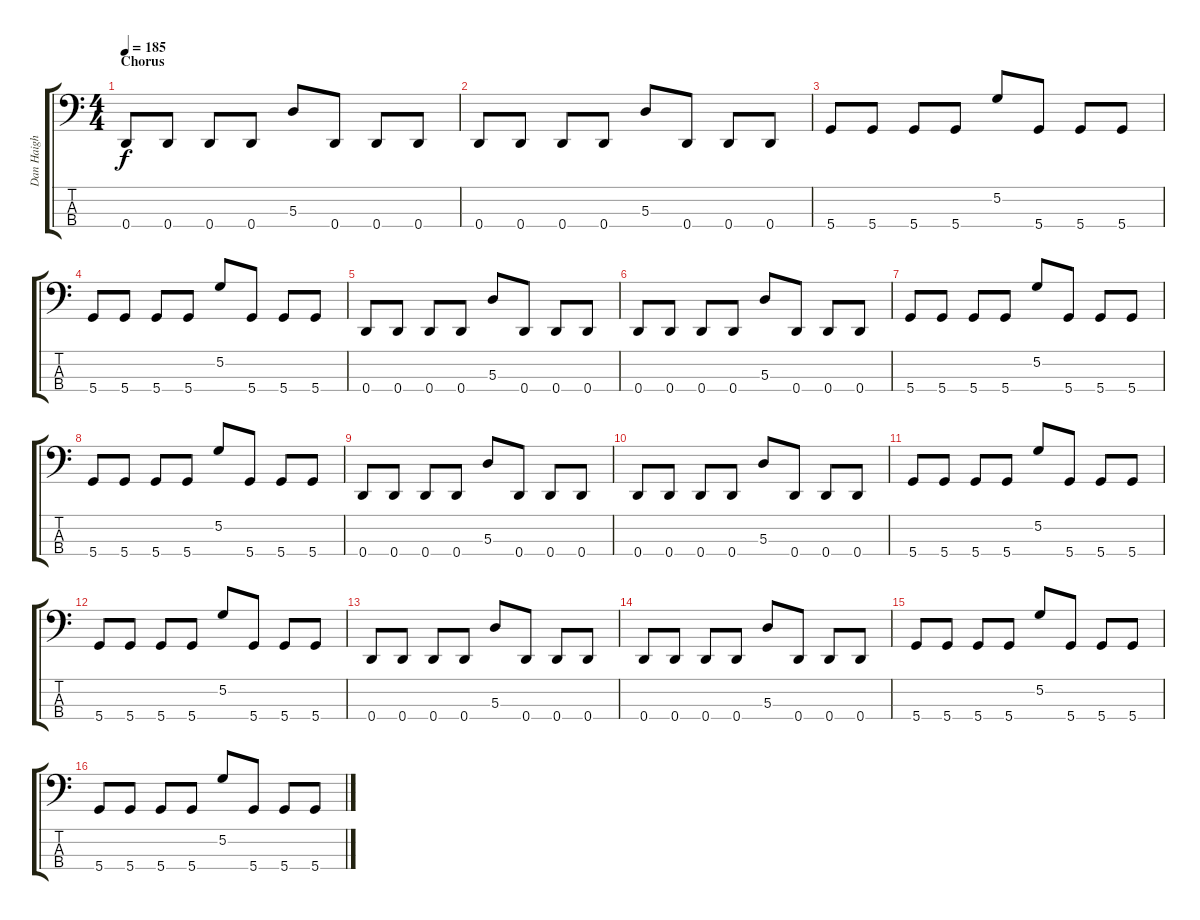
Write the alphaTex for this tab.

\track ("Dan Haigh" "Dan Haigh") {instrument electricbasspick}
\staff {score tabs}
\tuning (G2 D2 A1 D1) {hide}
\ts (4 4)
\section ("" "Chorus")
\tempo 185
\clef f4
\ks c
0.4.8{dy f} 0.4.8 0.4.8 0.4.8 5.3.8 0.4.8 0.4.8 0.4.8 |
0.4.8 0.4.8 0.4.8 0.4.8 5.3.8 0.4.8 0.4.8 0.4.8 |
5.4.8 5.4.8 5.4.8 5.4.8 5.2.8 5.4.8 5.4.8 5.4.8 |
5.4.8 5.4.8 5.4.8 5.4.8 5.2.8 5.4.8 5.4.8 5.4.8 |
0.4.8 0.4.8 0.4.8 0.4.8 5.3.8 0.4.8 0.4.8 0.4.8 |
0.4.8 0.4.8 0.4.8 0.4.8 5.3.8 0.4.8 0.4.8 0.4.8 |
5.4.8 5.4.8 5.4.8 5.4.8 5.2.8 5.4.8 5.4.8 5.4.8 |
5.4.8 5.4.8 5.4.8 5.4.8 5.2.8 5.4.8 5.4.8 5.4.8 |
0.4.8 0.4.8 0.4.8 0.4.8 5.3.8 0.4.8 0.4.8 0.4.8 |
0.4.8 0.4.8 0.4.8 0.4.8 5.3.8 0.4.8 0.4.8 0.4.8 |
5.4.8 5.4.8 5.4.8 5.4.8 5.2.8 5.4.8 5.4.8 5.4.8 |
5.4.8 5.4.8 5.4.8 5.4.8 5.2.8 5.4.8 5.4.8 5.4.8 |
0.4.8 0.4.8 0.4.8 0.4.8 5.3.8 0.4.8 0.4.8 0.4.8 |
0.4.8 0.4.8 0.4.8 0.4.8 5.3.8 0.4.8 0.4.8 0.4.8 |
5.4.8 5.4.8 5.4.8 5.4.8 5.2.8 5.4.8 5.4.8 5.4.8 |
5.4.8 5.4.8 5.4.8 5.4.8 5.2.8 5.4.8 5.4.8 5.4.8
